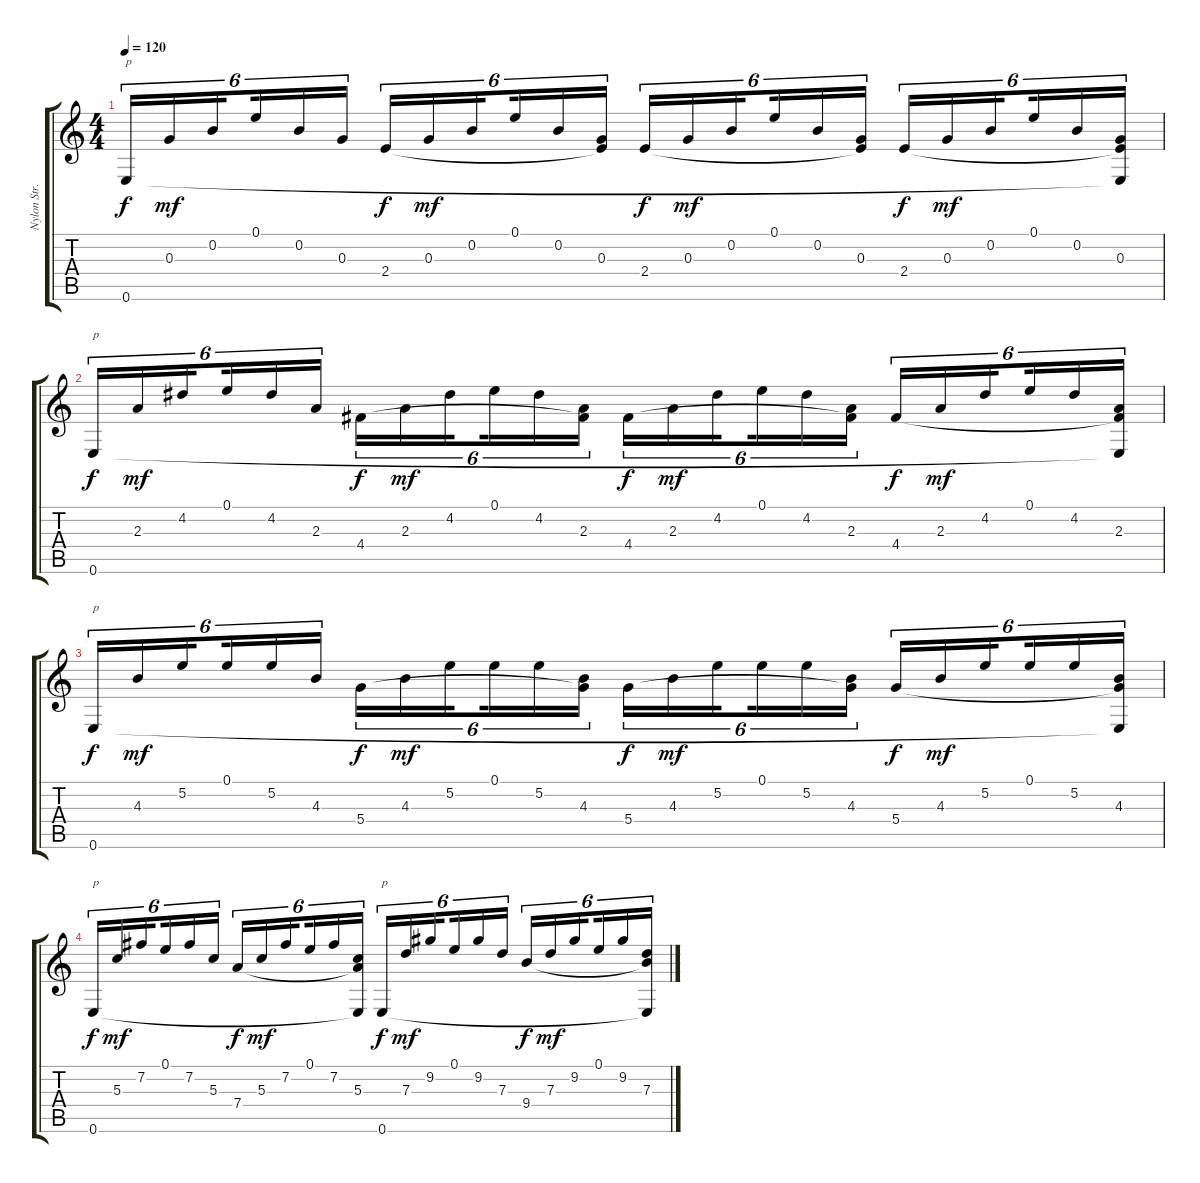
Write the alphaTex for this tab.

\track ("Nylon Str. Guitar" "Nylon Str.") {instrument acousticguitarnylon}
\staff {score tabs}
\tuning (E4 B3 G3 D3 A2 E2) {hide}
\ts (4 4)
\tempo 120
\clef g2
\ks c
0.6.16{tu (6 4) txt "p" dy f volume 9 instrument acousticguitarnylon} 0.3.16{tu (6 4) dy mf} 0.2.16{tu (6 4) beam splitsecondary} 0.1.16{tu (6 4)} 0.2.16{tu (6 4)} 0.3.16{tu (6 4)} 2.4.16{tu (6 4) dy f} 0.3.16{tu (6 4) dy mf} 0.2.16{tu (6 4) beam splitsecondary} 0.1.16{tu (6 4)} 0.2.16{tu (6 4)} (0.3 2.4{t}).16{tu (6 4)} 2.4.16{tu (6 4) dy f} 0.3.16{tu (6 4) dy mf} 0.2.16{tu (6 4) beam splitsecondary} 0.1.16{tu (6 4)} 0.2.16{tu (6 4)} (0.3 2.4{t}).16{tu (6 4)} 2.4.16{tu (6 4) dy f} 0.3.16{tu (6 4) dy mf} 0.2.16{tu (6 4) beam splitsecondary} 0.1.16{tu (6 4)} 0.2.16{tu (6 4)} (0.3 2.4{t} 0.6{t}).16{tu (6 4) volume 13} |
0.6.16{tu (6 4) txt "p" dy f volume 9} 2.3.16{tu (6 4) dy mf} 4.2.16{tu (6 4) beam splitsecondary} 0.1.16{tu (6 4)} 4.2.16{tu (6 4)} 2.3.16{tu (6 4)} 4.4.16{tu (6 4) dy f} 2.3.16{tu (6 4) dy mf} 4.2.16{tu (6 4) beam splitsecondary} 0.1.16{tu (6 4)} 4.2.16{tu (6 4)} (2.3 4.4{t}).16{tu (6 4)} 4.4.16{tu (6 4) dy f} 2.3.16{tu (6 4) dy mf} 4.2.16{tu (6 4) beam splitsecondary} 0.1.16{tu (6 4)} 4.2.16{tu (6 4)} (2.3 4.4{t}).16{tu (6 4)} 4.4.16{tu (6 4) dy f} 2.3.16{tu (6 4) dy mf} 4.2.16{tu (6 4) beam splitsecondary} 0.1.16{tu (6 4)} 4.2.16{tu (6 4)} (2.3 4.4{t} 0.6{t}).16{tu (6 4) volume 13} |
0.6.16{tu (6 4) txt "p" dy f volume 9} 4.3.16{tu (6 4) dy mf} 5.2.16{tu (6 4) beam splitsecondary} 0.1.16{tu (6 4)} 5.2.16{tu (6 4)} 4.3.16{tu (6 4)} 5.4.16{tu (6 4) dy f} 4.3.16{tu (6 4) dy mf} 5.2.16{tu (6 4) beam splitsecondary} 0.1.16{tu (6 4)} 5.2.16{tu (6 4)} (4.3 5.4{t}).16{tu (6 4)} 5.4.16{tu (6 4) dy f} 4.3.16{tu (6 4) dy mf} 5.2.16{tu (6 4) beam splitsecondary} 0.1.16{tu (6 4)} 5.2.16{tu (6 4)} (4.3 5.4{t}).16{tu (6 4)} 5.4.16{tu (6 4) dy f} 4.3.16{tu (6 4) dy mf} 5.2.16{tu (6 4) beam splitsecondary} 0.1.16{tu (6 4)} 5.2.16{tu (6 4)} (4.3 5.4{t} 0.6{t}).16{tu (6 4) volume 13} |
0.6.16{tu (6 4) txt "p" dy f volume 9} 5.3.16{tu (6 4) dy mf} 7.2.16{tu (6 4) beam splitsecondary} 0.1.16{tu (6 4)} 7.2.16{tu (6 4)} 5.3.16{tu (6 4)} 7.4.16{tu (6 4) dy f} 5.3.16{tu (6 4) dy mf} 7.2.16{tu (6 4) beam splitsecondary} 0.1.16{tu (6 4)} 7.2.16{tu (6 4)} (5.3 7.4{t} 0.6{t}).16{tu (6 4) volume 13} 0.6.16{tu (6 4) txt "p" dy f volume 9} 7.3.16{tu (6 4) dy mf} 9.2.16{tu (6 4) beam splitsecondary} 0.1.16{tu (6 4)} 9.2.16{tu (6 4)} 7.3.16{tu (6 4)} 9.4.16{tu (6 4) dy f} 7.3.16{tu (6 4) dy mf} 9.2.16{tu (6 4) beam splitsecondary} 0.1.16{tu (6 4)} 9.2.16{tu (6 4)} (7.3 9.4{t} 0.6{t}).16{tu (6 4) volume 13}
